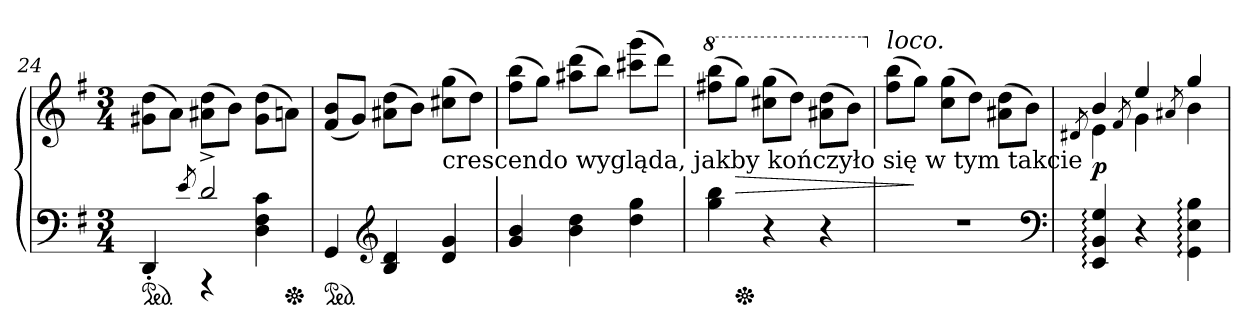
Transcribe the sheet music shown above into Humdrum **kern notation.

**kern	**kern	**dynam
*part1	*part1	*part1
*staff2	*staff1	*staff1/2
*clefF4	*clefG2	*
*k[f#]	*k[f#]	*
*M3/4	*M3/4	*
=24	=24	=24
*^	*	*
*ped	*	*	*
4rcyy	4DD'/	(8g#X\ 8dd\L	.
.	.	8aJ)	.
8qe/	.	.	.
2d^<	4rAAA	(8a#X 8ddL	.
.	.	8bJ)	.
.	4D 4F# 4c	(8g#\ 8dd\L	.
*Xped	*	*	*
.	.	8anJ)	.
*v	*v	*	*
=25	=25	=25
*ped	*	*
4GG	(8f# 8bL	.
.	8gJ)	.
*clefG2	*	*
4B 4d	(8a#X 8ddL	.
.	8bJ)	.
!	!LO:TX:b:t=crescendo wygląda, jakby kończyło się w tym takcie	!
4d 4g	(8cc#X 8ggL	.
.	8ddJ)	.
=26	=26	=26
4g 4b	(8ff# 8bbL	.
.	8ggJ)	.
4b 4dd	(8aa#X 8dddL	.
.	8bbJ)	.
4dd 4gg	(8ccc#X 8gggL	.
.	8dddJ)	.
=27	=27	=27
*	*8va	*
4gg 4bb	(8fff#X 8bbbL	.
*Xped	*	*
.	8gggJ)	>
4r	(8ccc#X 8gggL	.
.	8dddJ)	.
4r	(8aa#X 8dddL	.
.	8bbJ)	.
=28	=28	=28
*	*X8va	*
!	!LO:TX:a:i:t=loco.	!
2.rdd	(8ff# 8bbL	.
.	8ggJ)	]
.	(8cc 8ggL	.
.	8ddJ)	.
.	(8a#X 8ddL	.
.	8bJ)	.
*clefF4	*	*
=29	=29	=29
.	8qd#X/	.
*	*^	*
4EE: 4BB: 4G:	4b	4e	p
.	8qf#/	.	.
4r	4ee	4g	.
.	8qa#X/	.	.
4GG: 4E: 4B:	4gg	4b	.
*	*v	*v	*
=	=	=
*-	*-	*-
